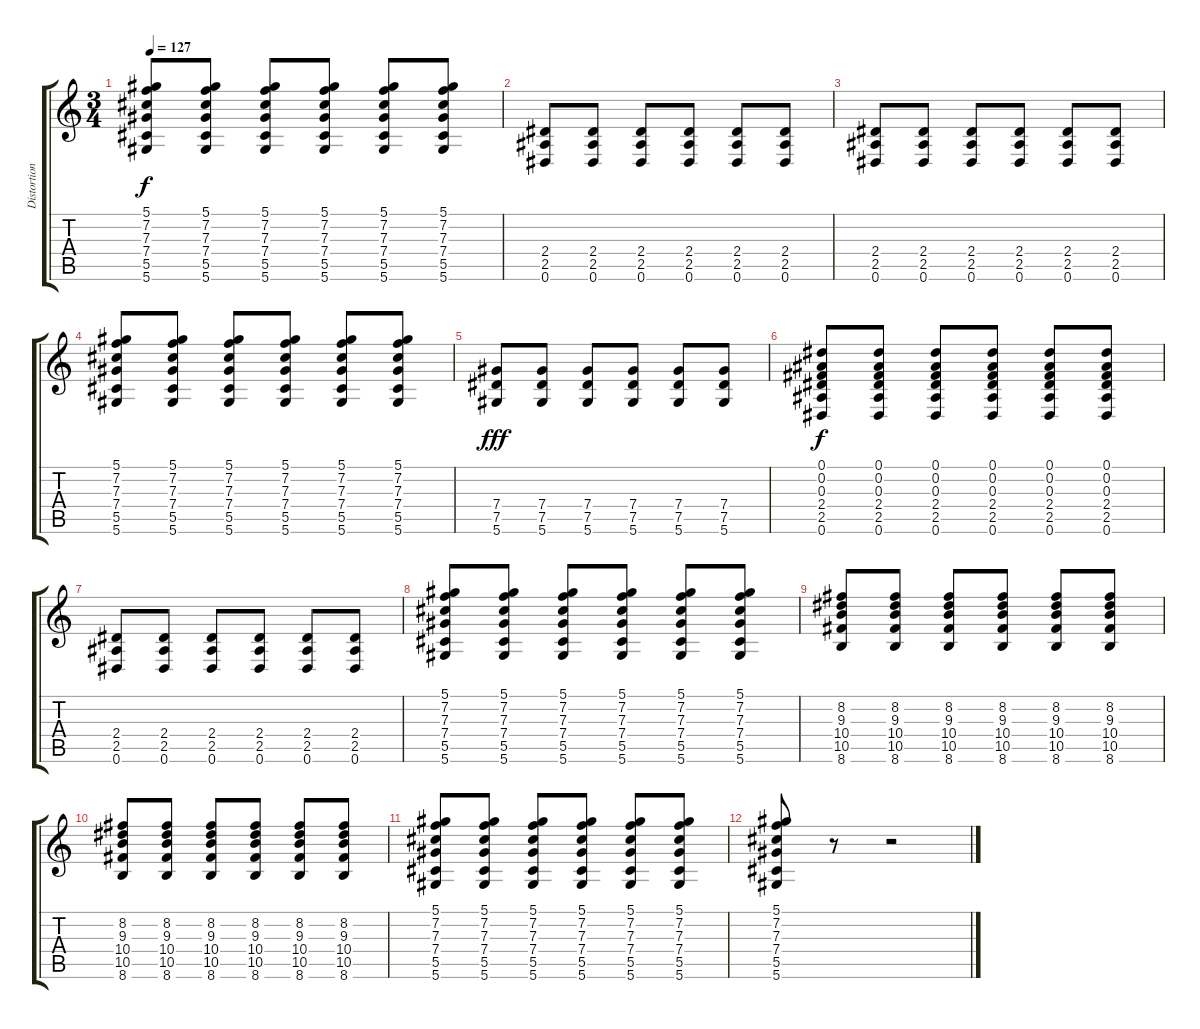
\track ("Distortion Guitar (Jade)" "Distortion") {instrument overdrivenguitar}
\staff {score tabs}
\tuning (Eb4 Bb3 Gb3 Db3 Ab2 Eb2) {hide}
\ts (3 4)
\tempo 127
\clef g2
\ks c
(5.1 7.2 7.3 7.4 5.5 5.6).8{dy f} (5.1 7.2 7.3 7.4 5.5 5.6).8 (5.1 7.2 7.3 7.4 5.5 5.6).8 (5.1 7.2 7.3 7.4 5.5 5.6).8 (5.1 7.2 7.3 7.4 5.5 5.6).8 (5.1 7.2 7.3 7.4 5.5 5.6).8 |
(2.4 2.5 0.6).8 (2.4 2.5 0.6).8 (2.4 2.5 0.6).8 (2.4 2.5 0.6).8 (2.4 2.5 0.6).8 (2.4 2.5 0.6).8 |
(2.4 2.5 0.6).8 (2.4 2.5 0.6).8 (2.4 2.5 0.6).8 (2.4 2.5 0.6).8 (2.4 2.5 0.6).8 (2.4 2.5 0.6).8 |
(5.1 7.2 7.3 7.4 5.5 5.6).8 (5.1 7.2 7.3 7.4 5.5 5.6).8 (5.1 7.2 7.3 7.4 5.5 5.6).8 (5.1 7.2 7.3 7.4 5.5 5.6).8 (5.1 7.2 7.3 7.4 5.5 5.6).8 (5.1 7.2 7.3 7.4 5.5 5.6).8 |
(7.4 7.5 5.6).8{dy fff} (7.4 7.5 5.6).8 (7.4 7.5 5.6).8 (7.4 7.5 5.6).8 (7.4 7.5 5.6).8 (7.4 7.5 5.6).8 |
(0.1 0.2 0.3 2.4 2.5 0.6).8{dy f} (0.1 0.2 0.3 2.4 2.5 0.6).8 (0.1 0.2 0.3 2.4 2.5 0.6).8 (0.1 0.2 0.3 2.4 2.5 0.6).8 (0.1 0.2 0.3 2.4 2.5 0.6).8 (0.1 0.2 0.3 2.4 2.5 0.6).8 |
(2.4 2.5 0.6).8 (2.4 2.5 0.6).8 (2.4 2.5 0.6).8 (2.4 2.5 0.6).8 (2.4 2.5 0.6).8 (2.4 2.5 0.6).8 |
(5.1 7.2 7.3 7.4 5.5 5.6).8 (5.1 7.2 7.3 7.4 5.5 5.6).8 (5.1 7.2 7.3 7.4 5.5 5.6).8 (5.1 7.2 7.3 7.4 5.5 5.6).8 (5.1 7.2 7.3 7.4 5.5 5.6).8 (5.1 7.2 7.3 7.4 5.5 5.6).8 |
(8.2 9.3 10.4 10.5 8.6).8 (8.2 9.3 10.4 10.5 8.6).8 (8.2 9.3 10.4 10.5 8.6).8 (8.2 9.3 10.4 10.5 8.6).8 (8.2 9.3 10.4 10.5 8.6).8 (8.2 9.3 10.4 10.5 8.6).8 |
(8.2 9.3 10.4 10.5 8.6).8 (8.2 9.3 10.4 10.5 8.6).8 (8.2 9.3 10.4 10.5 8.6).8 (8.2 9.3 10.4 10.5 8.6).8 (8.2 9.3 10.4 10.5 8.6).8 (8.2 9.3 10.4 10.5 8.6).8 |
(5.1 7.2 7.3 7.4 5.5 5.6).8 (5.1 7.2 7.3 7.4 5.5 5.6).8 (5.1 7.2 7.3 7.4 5.5 5.6).8 (5.1 7.2 7.3 7.4 5.5 5.6).8 (5.1 7.2 7.3 7.4 5.5 5.6).8 (5.1 7.2 7.3 7.4 5.5 5.6).8 |
(5.1 7.2 7.3 7.4 5.5 5.6).8 r.8 r.2
